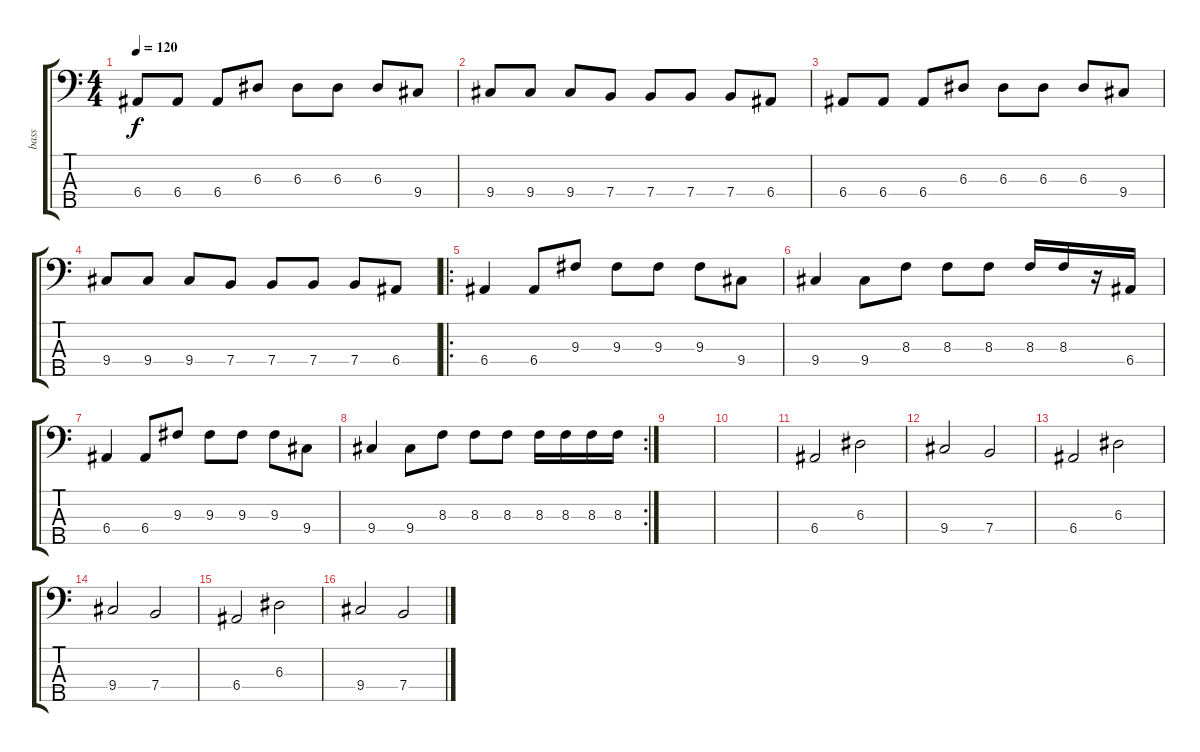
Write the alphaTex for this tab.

\track ("bass" "bass") {instrument acousticbass}
\staff {score tabs}
\tuning (G2 D2 A1 E1 B0) {hide}
\ts (4 4)
\tempo 120
\clef f4
\ks c
6.4.8{dy f} 6.4.8 6.4.8 6.3.8 6.3.8 6.3.8 6.3.8 9.4.8 |
9.4.8 9.4.8 9.4.8 7.4.8 7.4.8 7.4.8 7.4.8 6.4.8 |
6.4.8 6.4.8 6.4.8 6.3.8 6.3.8 6.3.8 6.3.8 9.4.8 |
9.4.8 9.4.8 9.4.8 7.4.8 7.4.8 7.4.8 7.4.8 6.4.8 |
\ro
6.4.4 6.4.8 9.3.8 9.3.8 9.3.8 9.3.8 9.4.8 |
9.4.4 9.4.8 8.3.8 8.3.8 8.3.8 8.3.16 8.3.16 r.16 6.4.16 |
6.4.4 6.4.8 9.3.8 9.3.8 9.3.8 9.3.8 9.4.8 |
\rc 2
9.4.4 9.4.8 8.3.8 8.3.8 8.3.8 8.3.16 8.3.16 8.3.16 8.3.16 |
|
|
6.4.2 6.3.2 |
9.4.2 7.4.2 |
6.4.2 6.3.2 |
9.4.2 7.4.2 |
6.4.2 6.3.2 |
9.4.2 7.4.2
